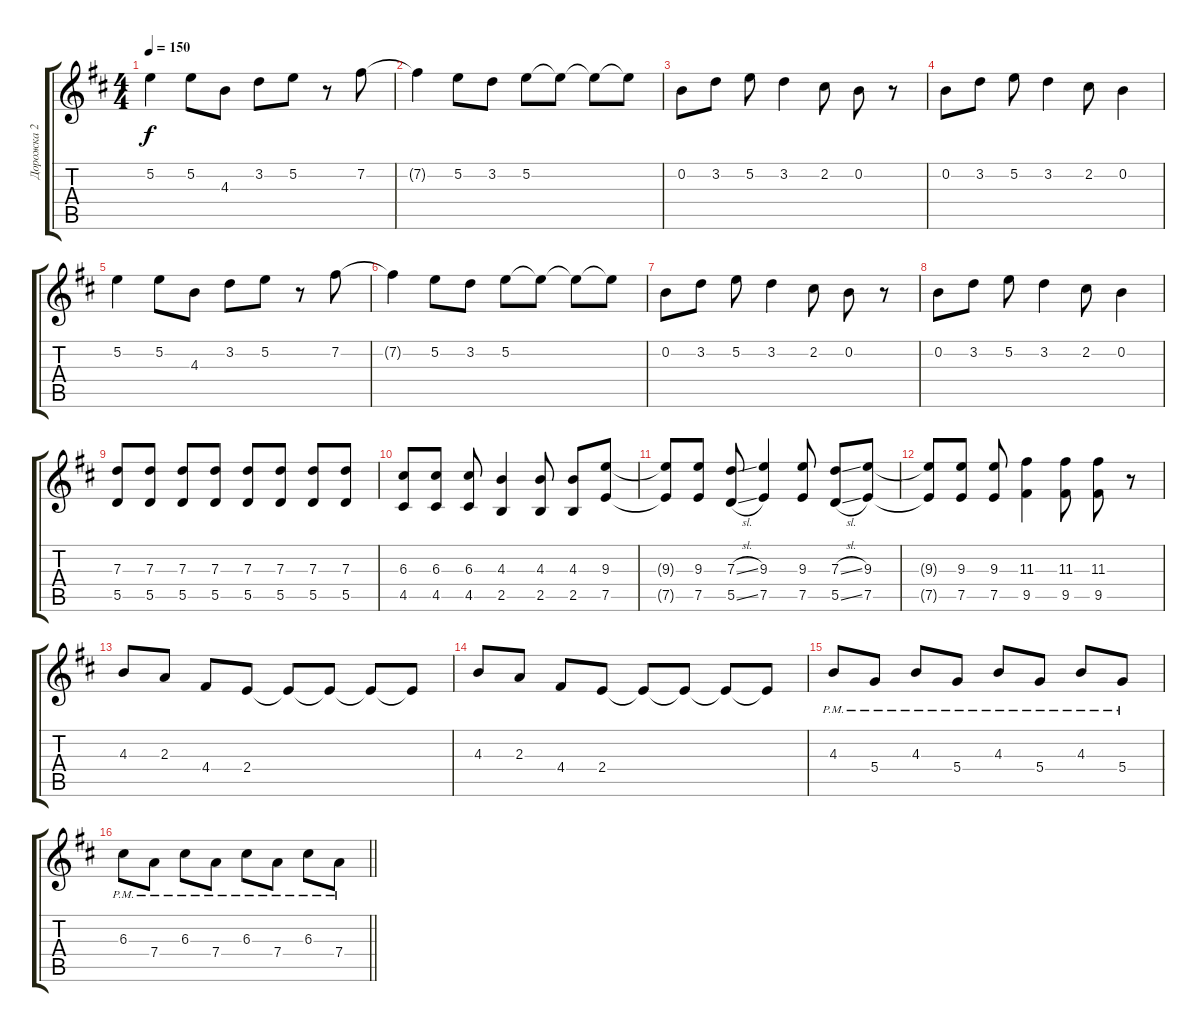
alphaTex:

\track ("Дорожка 2" "Дорожка 2") {instrument distortionguitar}
\staff {score tabs}
\tuning (E4 B3 G3 D3 A2 E2) {hide}
\ts (4 4)
\tempo 150
\clef g2
\ks bminor
5.2.4{dy f} 5.2.8 4.3.8 3.2.8 5.2.8 r.8 7.2.8 |
7.2{t}.4 5.2.8 3.2.8 5.2.8 5.2{t}.8 5.2{t}.8 5.2{t}.8 |
0.2.8 3.2.8 5.2.8 3.2.4 2.2.8 0.2.8 r.8 |
0.2.8 3.2.8 5.2.8 3.2.4 2.2.8 0.2.4 |
5.2.4 5.2.8 4.3.8 3.2.8 5.2.8 r.8 7.2.8 |
7.2{t}.4 5.2.8 3.2.8 5.2.8 5.2{t}.8 5.2{t}.8 5.2{t}.8 |
0.2.8 3.2.8 5.2.8 3.2.4 2.2.8 0.2.8 r.8 |
0.2.8 3.2.8 5.2.8 3.2.4 2.2.8 0.2.4 |
(7.3 5.5).8 (7.3 5.5).8 (7.3 5.5).8 (7.3 5.5).8 (7.3 5.5).8 (7.3 5.5).8 (7.3 5.5).8 (7.3 5.5).8 |
(6.3 4.5).8 (6.3 4.5).8 (6.3 4.5).8 (4.3 2.5).4 (4.3 2.5).8 (4.3 2.5).8 (9.3 7.5).8 |
(9.3{t} 7.5{t}).8 (9.3 7.5).8 (7.3{sl} 5.5{sl}).8 (9.3 7.5).4 (9.3 7.5).8 (7.3{sl} 5.5{sl}).8 (9.3 7.5).8 |
(9.3{t} 7.5{t}).8 (9.3 7.5).8 (9.3 7.5).8 (11.3 9.5).4 (11.3 9.5).8 (11.3 9.5).8 r.8 |
4.3.8 2.3.8 4.4.8 2.4.8 2.4{t}.8 2.4{t}.8 2.4{t}.8 2.4{t}.8 |
4.3.8 2.3.8 4.4.8 2.4.8 2.4{t}.8 2.4{t}.8 2.4{t}.8 2.4{t}.8 |
4.3{pm}.8 5.4{pm}.8 4.3{pm}.8 5.4{pm}.8 4.3{pm}.8 5.4{pm}.8 4.3{pm}.8 5.4{pm}.8 |
\barLineRight lightlight
6.3{pm}.8 7.4{pm}.8 6.3{pm}.8 7.4{pm}.8 6.3{pm}.8 7.4{pm}.8 6.3{pm}.8 7.4{pm}.8
